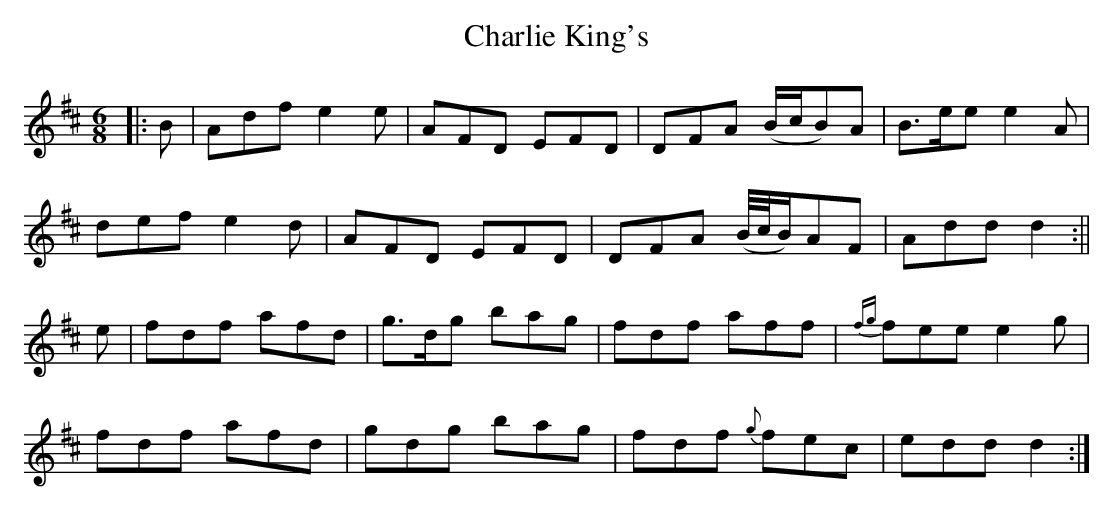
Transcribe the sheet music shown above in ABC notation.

X:1
T:Charlie King's
M:6/8
L:1/8
K:D
|:B-|Adf e2e|AFD EFD|D-FA (B/c/B)A|B>ee e2A|
def e2d|AFD EFD|D-FA (B/4c/4B/)AF|Add d2:||
e|fdf afd|g>dg bag|fdf a-ff|{fg}fee e2g|
fdf afd|gdg bag|fdf {g}fec|edd d2:|
